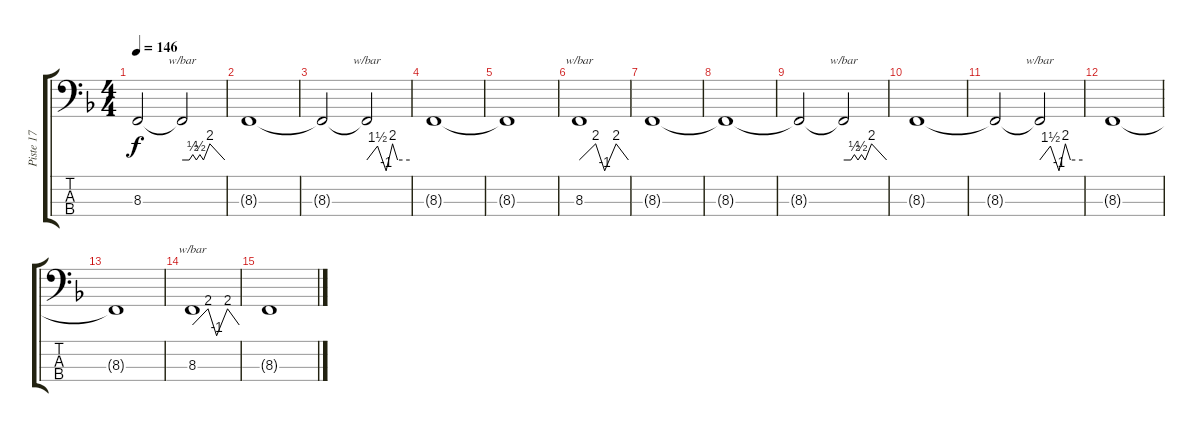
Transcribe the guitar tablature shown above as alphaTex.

\track ("Piste 17" "Piste 17") {instrument applause}
\staff {score tabs}
\tuning (G2 D2 A1 E1) {hide}
\ts (4 4)
\tempo 146
\clef f4
\ks f
8.3{t}.2{dy f} 8.3{t}.2{tbe (custom default 0 0 10 0 15 2 20 0 25 2 30 0 39 8 60 0) balance 0} |
8.3{t}.1 |
8.3{t}.2 8.3{t}.2{tbe (custom default 0 0 15 6 27 -4 36 8 43 0 60 0) balance 16} |
8.3{t}.1 |
8.3{t}.1 |
8.3.1{tbe (custom default 0 0 20 8 31 -4 45 8 60 0) volume 9 balance 0} |
8.3{t}.1{balance 16} |
8.3{t}.1{volume 5} |
8.3{t}.2 8.3{t}.2{tbe (custom default 0 0 10 0 15 2 20 0 25 2 30 0 39 8 60 0) balance 0} |
8.3{t}.1 |
8.3{t}.2 8.3{t}.2{tbe (custom default 0 0 15 6 27 -4 36 8 43 0 60 0) balance 16} |
8.3{t}.1{volume 0} |
8.3{t}.1 |
8.3.1{tbe (custom default 0 0 20 8 31 -4 45 8 60 0) balance 0} |
8.3{t}.1{balance 16}
